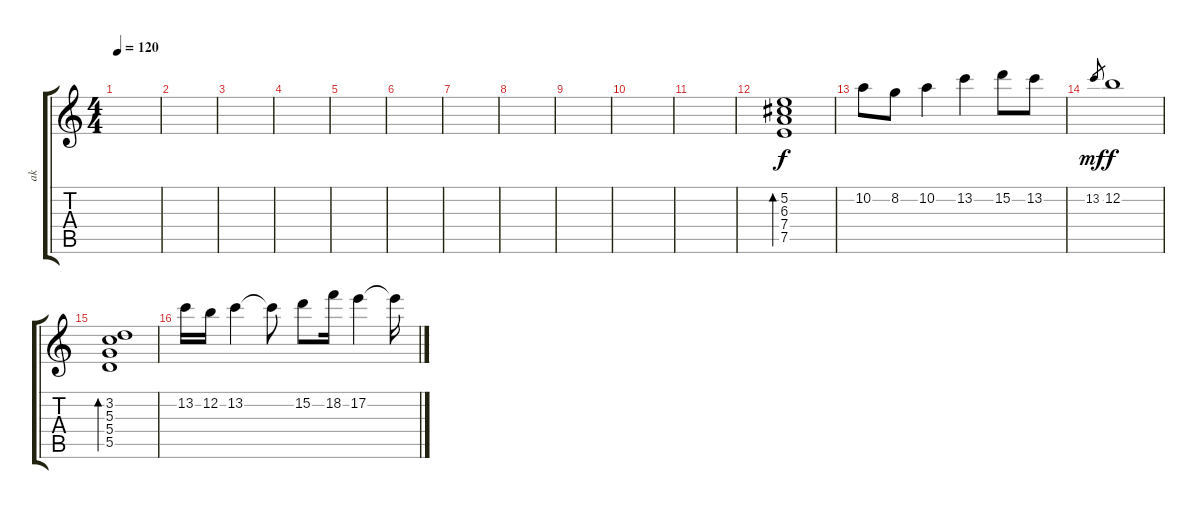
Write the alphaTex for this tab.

\track ("ak" "ak") {instrument acousticguitarnylon}
\staff {score tabs}
\tuning (E4 B3 G3 D3 A2 E2) {hide}
\ts (4 4)
\tempo 120
\clef g2
\ks c
|
|
|
|
|
|
|
|
|
|
|
(5.2 6.3 7.4 7.5).1{bd 480} |
10.2.8 8.2.8 10.2.4 13.2.4 15.2.8 13.2.8 |
13.2.8{gr dy mf} 12.2.1{dy f} |
(3.2 5.3 5.4 5.5).1{bd 480} |
13.2.16 12.2.16 13.2.4 13.2{t}.8 15.2.8 18.2.16 17.2.4 17.2{t}.16
